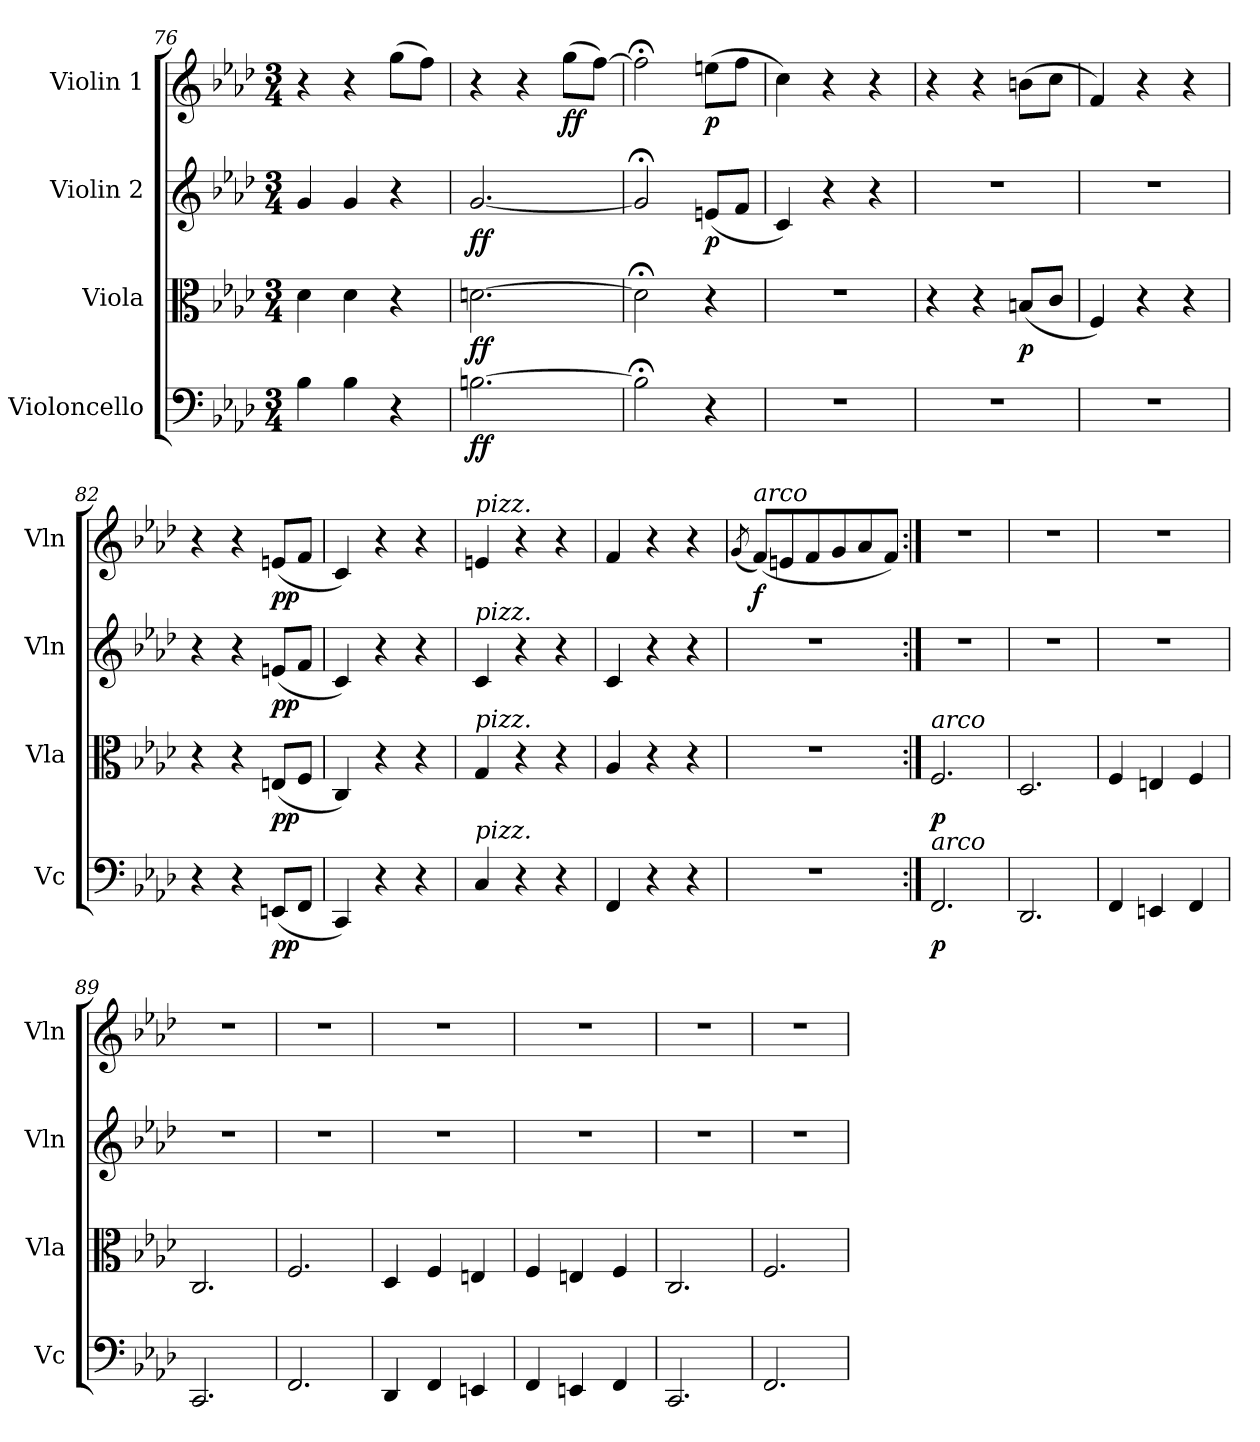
**kern	**dynam	**kern	**dynam	**kern	**dynam	**kern	**dynam
*part4	*part4	*part3	*part3	*part2	*part2	*part1	*part1
*staff4	*staff4	*staff3	*staff3	*staff2	*staff2	*staff1	*staff1
*I"Violoncello	*	*I"Viola	*	*I"Violin 2	*	*I"Violin 1	*
*I'Vc	*	*I'Vla	*	*I'Vln	*	*I'Vln	*
*clefF4	*	*clefC3	*	*clefG2	*	*clefG2	*
*k[b-e-a-d-]	*	*k[b-e-a-d-]	*	*k[b-e-a-d-]	*	*k[b-e-a-d-]	*
*M3/4	*	*M3/4	*	*M3/4	*	*M3/4	*
=76	=76	=76	=76	=76	=76	=76	=76
4B-\	.	4d-\	.	4g/	.	4r	.
4B-\	.	4d-\	.	4g/	.	4r	.
4r	.	4r	.	4r	.	(8gg\L	.
.	.	.	.	.	.	8ff\J)	.
!!LO:LB:g=z
=77	=77	=77	=77	=77	=77	=77	=77
!	!LO:DY:b	!	!LO:DY:b	!	!LO:DY:b	!	!
[2.Bn\	ff	[2.dn\	ff	[2.g/	ff	4r	.
.	.	.	.	.	.	4r	.
!	!	!	!	!	!	!	!LO:DY:b
.	.	.	.	.	.	(8gg\L	ff
.	.	.	.	.	.	[8ff\J)	.
=78	=78	=78	=78	=78	=78	=78	=78
2B;<\]	.	2d;<\]	.	2g;</]	.	2ff;<\]	.
!	!	!	!	!	!LO:DY:b	!	!LO:DY:b
4r	.	4r	.	(8en/L	p	(8een\L	p
.	.	.	.	8f/J	.	8ff\J	.
!!LO:LB:g=z
=79	=79	=79	=79	=79	=79	=79	=79
2.r	.	2.r	.	4c/)	.	4cc\)	.
.	.	.	.	4r	.	4r	.
.	.	.	.	4r	.	4r	.
=80	=80	=80	=80	=80	=80	=80	=80
2.r	.	4r	.	2.r	.	4r	.
.	.	4r	.	.	.	4r	.
!	!	!	!LO:DY:b	!	!	!	!
.	.	(8Bn/L	p	.	.	(8bn\L	.
.	.	8c/J	.	.	.	8cc\J	.
=81	=81	=81	=81	=81	=81	=81	=81
2.r	.	4F/)	.	2.r	.	4f/)	.
.	.	4r	.	.	.	4r	.
.	.	4r	.	.	.	4r	.
=82	=82	=82	=82	=82	=82	=82	=82
4r	.	4r	.	4r	.	4r	.
4r	.	4r	.	4r	.	4r	.
!	!LO:DY:b	!	!LO:DY:b	!	!LO:DY:b	!	!LO:DY:b
(8EEn/L	pp	(8En/L	pp	(8en/L	pp	(8en/L	pp
8FF/J	.	8F/J	.	8f/J	.	8f/J	.
=83	=83	=83	=83	=83	=83	=83	=83
4CC/)	.	4C/)	.	4c/)	.	4c/)	.
4r	.	4r	.	4r	.	4r	.
4r	.	4r	.	4r	.	4r	.
=84	=84	=84	=84	=84	=84	=84	=84
!	!	!	!	!	!	!LO:TX:a:i:t=pizz.	!
!	!	!	!	!LO:TX:a:i:t=pizz.	!	!	!
!	!	!LO:TX:a:i:t=pizz.	!	!	!	!	!
!LO:TX:a:i:t=pizz.	!	!	!	!	!	!	!
4C/	.	4G/	.	4c/	.	4en/	.
4r	.	4r	.	4r	.	4r	.
4r	.	4r	.	4r	.	4r	.
=85	=85	=85	=85	=85	=85	=85	=85
4FF/	.	4A-/	.	4c/	.	4f/	.
4r	.	4r	.	4r	.	4r	.
4r	.	4r	.	4r	.	4r	.
=85X2	=85X2	=85X2	=85X2	=85X2	=85X2	=85X2	=85X2
.	.	.	.	.	.	(8qg/	.
!	!	!	!	!	!	!LO:TX:a:i:t=arco	!
!	!	!	!	!	!	!	!LO:DY:b
2.r	.	2.r	.	2.r	.	(8f/L)	f
.	.	.	.	.	.	8en/	.
.	.	.	.	.	.	8f/	.
.	.	.	.	.	.	8g/	.
.	.	.	.	.	.	8a-/	.
.	.	.	.	.	.	8f/J)	.
=86:|!	=86:|!	=86:|!	=86:|!	=86:|!	=86:|!	=86:|!	=86:|!
!	!	!LO:TX:a:i:t=arco	!	!	!	!	!
!LO:TX:a:i:t=arco	!	!	!	!	!	!	!
!	!LO:DY:b	!	!LO:DY:b	!	!	!	!
2.FF/	p	2.F/	p	2.r	.	2.r	.
=87	=87	=87	=87	=87	=87	=87	=87
2.DD-/	.	2.D-/	.	2.r	.	2.r	.
=88	=88	=88	=88	=88	=88	=88	=88
4FF/	.	4F/	.	2.r	.	2.r	.
4EEn/	.	4En/	.	.	.	.	.
4FF/	.	4F/	.	.	.	.	.
=89	=89	=89	=89	=89	=89	=89	=89
2.CC/	.	2.C/	.	2.r	.	2.r	.
=90	=90	=90	=90	=90	=90	=90	=90
2.FF/	.	2.F/	.	2.r	.	2.r	.
=91	=91	=91	=91	=91	=91	=91	=91
4DD-/	.	4D-/	.	2.r	.	2.r	.
4FF/	.	4F/	.	.	.	.	.
4EEn/	.	4En/	.	.	.	.	.
!!LO:LB:g=z
=92	=92	=92	=92	=92	=92	=92	=92
4FF/	.	4F/	.	2.r	.	2.r	.
4EEn/	.	4En/	.	.	.	.	.
4FF/	.	4F/	.	.	.	.	.
!!LO:LB:g=z
=93	=93	=93	=93	=93	=93	=93	=93
2.CC/	.	2.C/	.	2.r	.	2.r	.
=94	=94	=94	=94	=94	=94	=94	=94
2.FF/	.	2.F/	.	2.r	.	2.r	.
=	=	=	=	=	=	=	=
*-	*-	*-	*-	*-	*-	*-	*-
